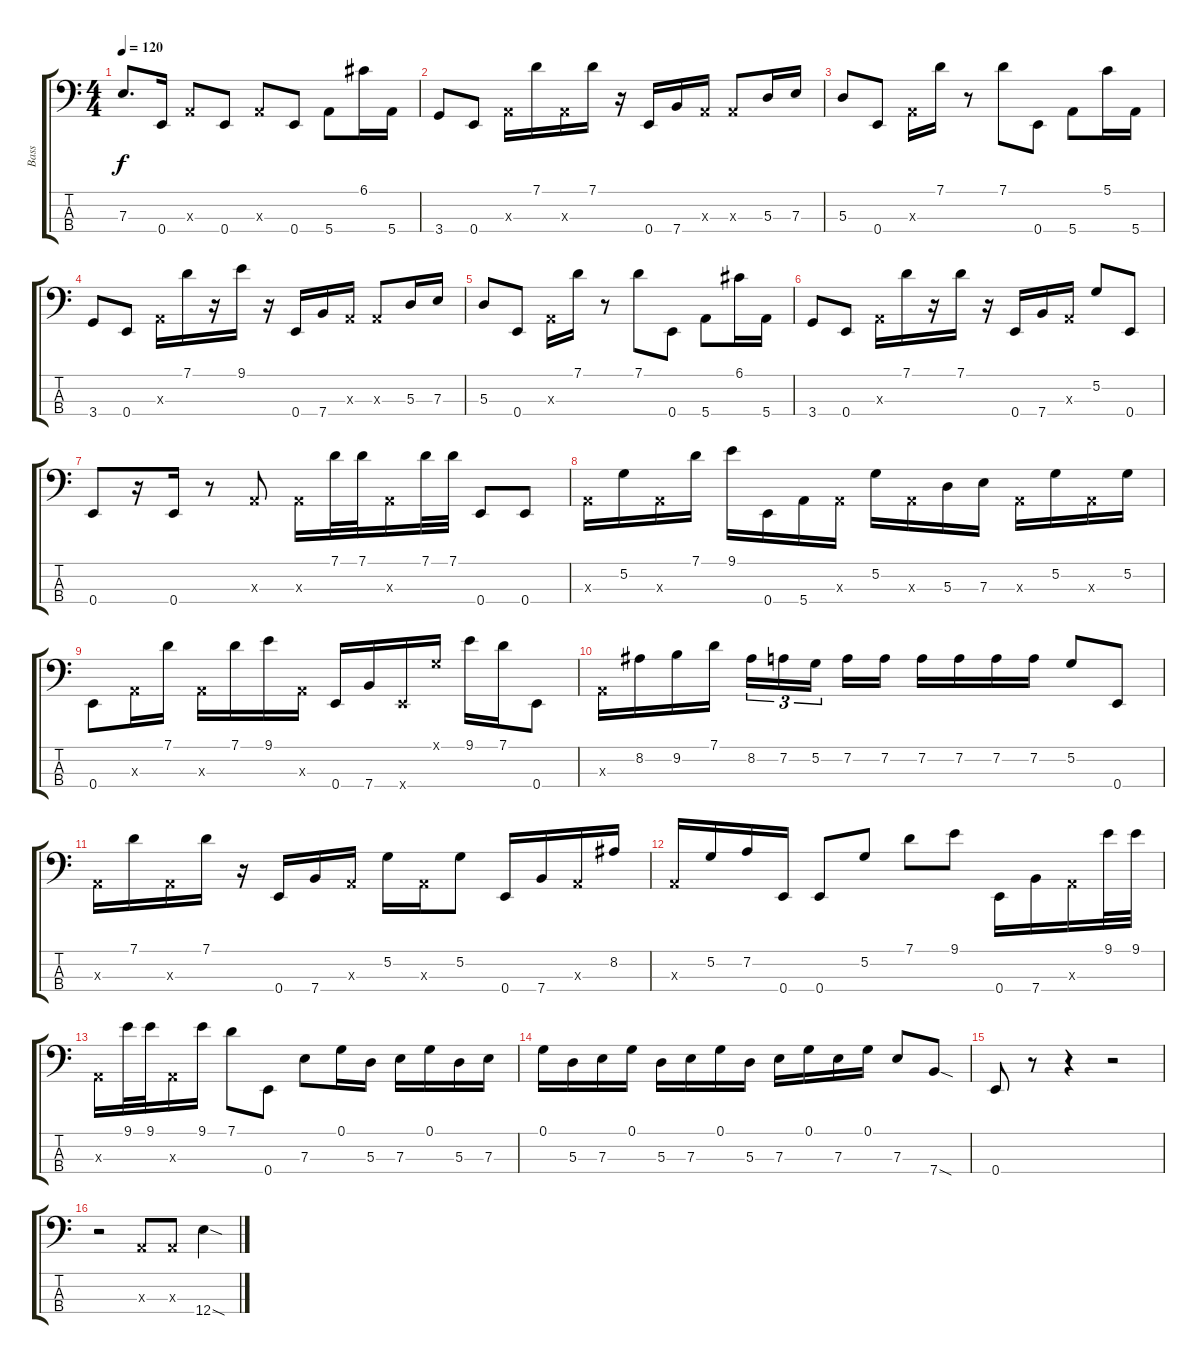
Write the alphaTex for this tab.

\track ("Bass" "Bass") {instrument electricbasspick}
\staff {score tabs}
\tuning (G2 D2 A1 E1) {hide}
\ts (4 4)
\tempo 120
\clef f4
\ks c
7.3.8{d dy f} 0.4.16 0.3{x}.8{txt ""} 0.4.8 0.3{x}.8 0.4.8 5.4.8 6.1.16 5.4.16 |
3.4.8 0.4.8 0.3{x}.16 7.1.16 0.3{x}.16 7.1.16 r.16 0.4.16 7.4.16 0.3{x}.16 0.3{x}.8 5.3.16 7.3.16 |
5.3.8 0.4.8 0.3{x}.16 7.1.16 r.8 7.1.8 0.4.8 5.4.8 5.1.16 5.4.16 |
3.4.8 0.4.8 0.3{x}.16 7.1.16 r.16 9.1.16 r.16 0.4.16 7.4.16 0.3{x}.16 0.3{x}.8 5.3.16 7.3.16 |
5.3.8 0.4.8 0.3{x}.16 7.1.16 r.8 7.1.8 0.4.8 5.4.8 6.1.16 5.4.16 |
3.4.8 0.4.8 0.3{x}.16 7.1.16 r.16 7.1.16 r.16 0.4.16 7.4.16 0.3{x}.16 5.2.8 0.4.8 |
0.4.8 r.16 0.4.16 r.8 0.3{x}.8 0.3{x}.16 7.1.32 7.1.32 0.3{x}.16 7.1.32 7.1.32 0.4.8 0.4.8 |
0.3{x}.16 5.2.16 0.3{x}.16 7.1.16 9.1.16 0.4.16 5.4.16 0.3{x}.16 5.2.16 0.3{x}.16 5.3.16 7.3.16 0.3{x}.16 5.2.16 0.3{x}.16 5.2.16 |
0.4.8 0.3{x}.16 7.1.16 0.3{x}.16 7.1.16 9.1.16 0.3{x}.16 0.4.16 7.4.16 0.4{x}.16 0.1{x}.16 9.1.16 7.1.16 0.4.8 |
0.3{x}.16 8.2.16 9.2.16 7.1.16 8.2.16{tu (3 2)} 7.2.16{tu (3 2)} 5.2.16{tu (3 2) beam splitsecondary} 7.2.16 7.2.16 7.2.16 7.2.16 7.2.16 7.2.16 5.2.8 0.4.8 |
0.3{x}.16 7.1.16 0.3{x}.16 7.1.16 r.16 0.4.16 7.4.16 0.3{x}.16 5.2.16 0.3{x}.16 5.2.8 0.4.16 7.4.16 0.3{x}.16 8.2.16 |
0.3{x}.16 5.2.16 7.2.16 0.4.16 0.4.8 5.2.8 7.1.8 9.1.8 0.4.16 7.4.16 0.3{x}.16 9.1.32 9.1.32 |
0.3{x}.16 9.1.32 9.1.32 0.3{x}.16 9.1.16 7.1.8 0.4.8 7.3.8 0.1.16 5.3.16 7.3.16 0.1.16 5.3.16 7.3.16 |
0.1.16 5.3.16 7.3.16 0.1.16 5.3.16 7.3.16 0.1.16 5.3.16 7.3.16 0.1.16 7.3.16 0.1.16 7.3.8 7.4{sod}.8 |
0.4.8 r.8 r.4 r.2 |
r.2 0.3{x}.8 0.3{x}.8 12.4{sod}.4
